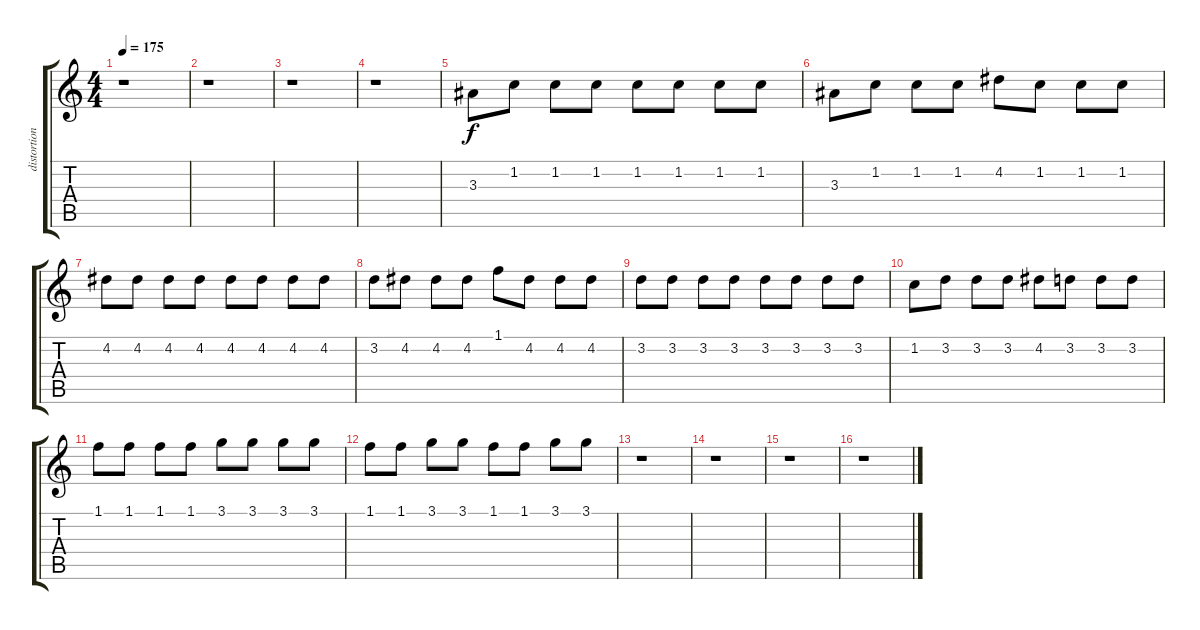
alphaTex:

\track ("distortion" "distortion") {instrument distortionguitar}
\staff {score tabs}
\tuning (E4 B3 G3 D3 A2 E2) {hide}
\ts (4 4)
\tempo 175
\clef g2
\ks c
r.1{dy f} |
r.1 |
r.1 |
r.1 |
3.3.8{volume 11} 1.2.8 1.2.8 1.2.8 1.2.8 1.2.8 1.2.8 1.2.8 |
3.3.8 1.2.8 1.2.8 1.2.8 4.2.8 1.2.8 1.2.8 1.2.8 |
4.2.8 4.2.8 4.2.8 4.2.8 4.2.8 4.2.8 4.2.8 4.2.8 |
3.2.8 4.2.8 4.2.8 4.2.8 1.1.8 4.2.8 4.2.8 4.2.8 |
3.2.8 3.2.8 3.2.8 3.2.8 3.2.8 3.2.8 3.2.8 3.2.8 |
1.2.8 3.2.8 3.2.8 3.2.8 4.2.8 3.2.8 3.2.8 3.2.8 |
1.1.8 1.1.8 1.1.8 1.1.8 3.1.8 3.1.8 3.1.8 3.1.8 |
1.1.8 1.1.8 3.1.8 3.1.8 1.1.8 1.1.8 3.1.8 3.1.8 |
r.1 |
r.1 |
r.1 |
r.1
